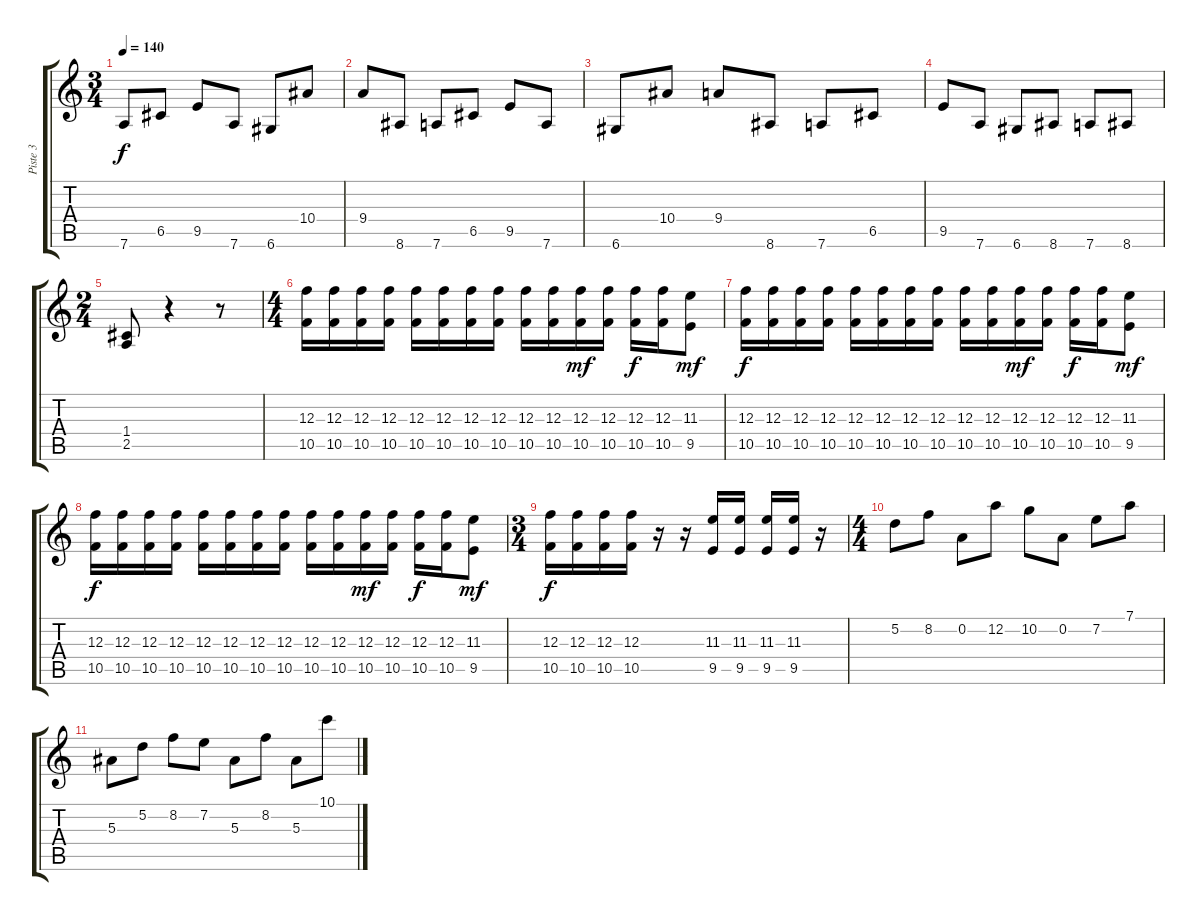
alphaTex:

\track ("Piste 3" "Piste 3") {instrument distortionguitar}
\staff {score tabs}
\tuning (D4 A3 F3 C3 G2 D2) {hide}
\ts (3 4)
\tempo 140
\clef g2
\ks c
7.6.8{dy f} 6.5.8 9.5.8 7.6.8 6.6.8 10.4.8 |
9.4.8 8.6.8 7.6.8 6.5.8 9.5.8 7.6.8 |
6.6.8 10.4.8 9.4.8 8.6.8 7.6.8 6.5.8 |
9.5.8 7.6.8 6.6.8 8.6.8 7.6.8 8.6.8 |
\ts (2 4)
(1.4 2.5).8 r.4 r.8 |
\ts (4 4)
(12.3 10.5).16 (12.3 10.5).16 (12.3 10.5).16 (12.3 10.5).16 (12.3 10.5).16 (12.3 10.5).16 (12.3 10.5).16 (12.3 10.5).16 (12.3 10.5).16 (12.3 10.5).16 (12.3 10.5).16{dy mf} (12.3 10.5).16 (12.3 10.5).16{dy f} (12.3 10.5).16 (11.3 9.5).8{dy mf} |
(12.3 10.5).16{dy f} (12.3 10.5).16 (12.3 10.5).16 (12.3 10.5).16 (12.3 10.5).16 (12.3 10.5).16 (12.3 10.5).16 (12.3 10.5).16 (12.3 10.5).16 (12.3 10.5).16 (12.3 10.5).16{dy mf} (12.3 10.5).16 (12.3 10.5).16{dy f} (12.3 10.5).16 (11.3 9.5).8{dy mf} |
(12.3 10.5).16{dy f} (12.3 10.5).16 (12.3 10.5).16 (12.3 10.5).16 (12.3 10.5).16 (12.3 10.5).16 (12.3 10.5).16 (12.3 10.5).16 (12.3 10.5).16 (12.3 10.5).16 (12.3 10.5).16{dy mf} (12.3 10.5).16 (12.3 10.5).16{dy f} (12.3 10.5).16 (11.3 9.5).8{dy mf} |
\ts (3 4)
(12.3 10.5).16{dy f} (12.3 10.5).16 (12.3 10.5).16 (12.3 10.5).16 r.16 r.16 (11.3 9.5).16 (11.3 9.5).16 (11.3 9.5).16 (11.3 9.5).16 r.16 |
\ts (4 4)
5.2.8 8.2.8 0.2.8 12.2.8 10.2.8 0.2.8 7.2.8 7.1.8 |
5.3.8 5.2.8 8.2.8 7.2.8 5.3.8 8.2.8 5.3.8 10.1.8
